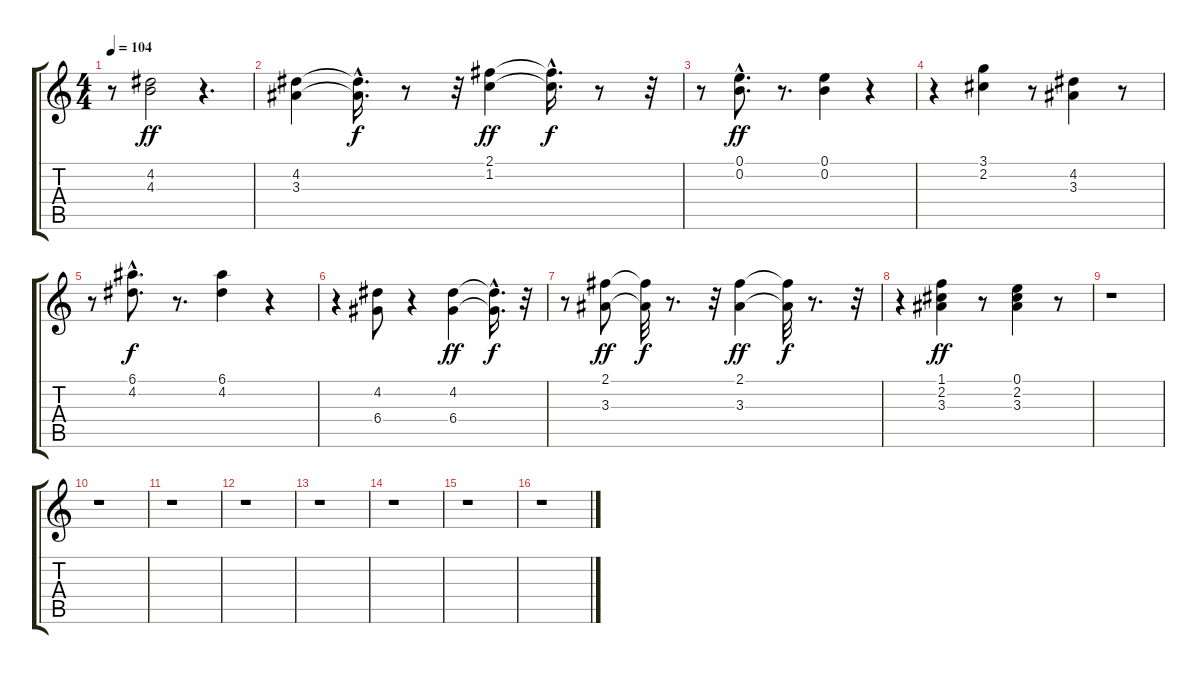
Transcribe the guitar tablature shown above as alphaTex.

\track "" {instrument acousticguitarnylon}
\staff {score tabs}
\tuning (E4 B3 G3 D3 A2 E2) {hide}
\ts (4 4)
\tempo 104
\clef g2
\ks c
r.8{dy ff} (4.2 4.3).2 r.4{d} |
(4.2 3.3).4 (4.2{hac t} 3.3{hac t}).16{d dy f} r.8 r.32 (2.1 1.2).4{dy ff} (2.1{hac t} 1.2{hac t}).16{d dy f} r.8 r.32 |
r.8 (0.1{hac} 0.2{hac}).8{d dy ff} r.8{d} (0.1 0.2).4 r.4 |
r.4 (3.1 2.2).4 r.8 (4.2 3.3).4 r.8 |
r.8 (6.1{hac} 4.2{hac}).8{d dy f} r.8{d} (6.1 4.2).4 r.4 |
r.4 (4.2 6.4).8 r.4 (4.2 6.4).4{dy ff} (4.2{hac t} 6.4{hac t}).16{d dy f} r.32 |
r.8 (2.1 3.3).8{dy ff} (2.1{t} 3.3{t}).32{dy f} r.8{d} r.32 (2.1 3.3).4{dy ff} (2.1{t} 3.3{t}).32{dy f} r.8{d} r.32 |
r.4 (1.1 2.2 3.3).4{dy ff} r.8 (0.1 2.2 3.3).4 r.8 |
r.1 |
r.1 |
r.1 |
r.1 |
r.1 |
r.1 |
r.1 |
r.1
